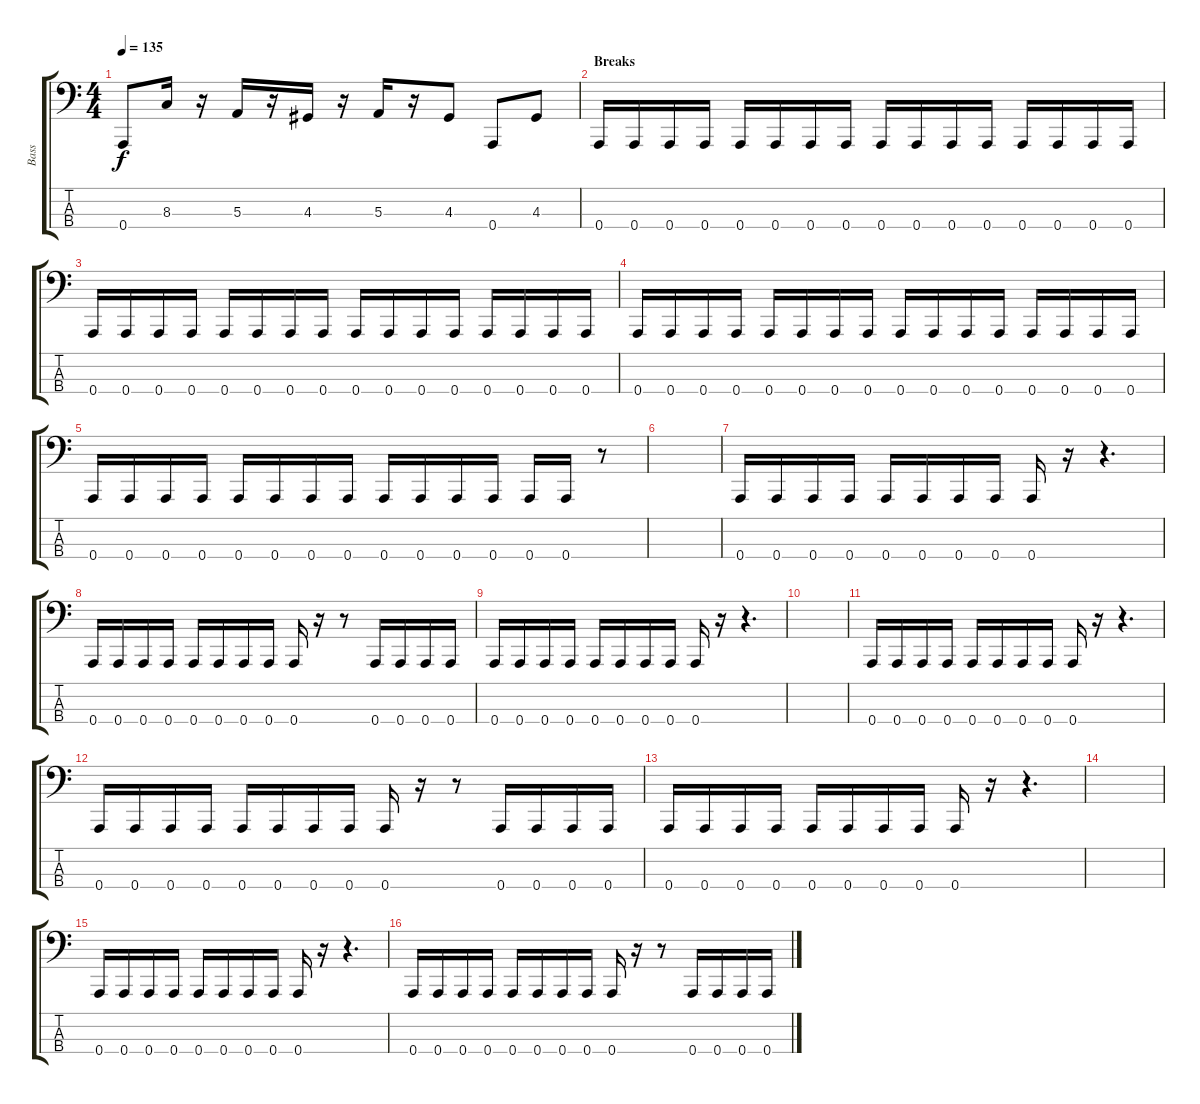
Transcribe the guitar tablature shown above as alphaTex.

\track ("Bass" "Bass") {instrument electricbasspick}
\staff {score tabs}
\tuning (D2 A1 E1 A0) {hide}
\ts (4 4)
\tempo 135
\clef f4
\ks c
0.4.8{dy f} 8.3.16 r.16 5.3.16 r.16 4.3.16 r.16 5.3.16 r.16 4.3.8 0.4.8 4.3.8 |
\section ("" "Breaks")
0.4.16 0.4.16 0.4.16 0.4.16 0.4.16 0.4.16 0.4.16 0.4.16 0.4.16 0.4.16 0.4.16 0.4.16 0.4.16 0.4.16 0.4.16 0.4.16 |
0.4.16 0.4.16 0.4.16 0.4.16 0.4.16 0.4.16 0.4.16 0.4.16 0.4.16 0.4.16 0.4.16 0.4.16 0.4.16 0.4.16 0.4.16 0.4.16 |
0.4.16 0.4.16 0.4.16 0.4.16 0.4.16 0.4.16 0.4.16 0.4.16 0.4.16 0.4.16 0.4.16 0.4.16 0.4.16 0.4.16 0.4.16 0.4.16 |
0.4.16 0.4.16 0.4.16 0.4.16 0.4.16 0.4.16 0.4.16 0.4.16 0.4.16 0.4.16 0.4.16 0.4.16 0.4.16 0.4.16 r.8 |
|
0.4.16 0.4.16 0.4.16 0.4.16 0.4.16 0.4.16 0.4.16 0.4.16 0.4.16 r.16 r.4{d} |
0.4.16 0.4.16 0.4.16 0.4.16 0.4.16 0.4.16 0.4.16 0.4.16 0.4.16 r.16 r.8 0.4.16 0.4.16 0.4.16 0.4.16 |
0.4.16 0.4.16 0.4.16 0.4.16 0.4.16 0.4.16 0.4.16 0.4.16 0.4.16 r.16 r.4{d} |
|
0.4.16 0.4.16 0.4.16 0.4.16 0.4.16 0.4.16 0.4.16 0.4.16 0.4.16 r.16 r.4{d} |
0.4.16 0.4.16 0.4.16 0.4.16 0.4.16 0.4.16 0.4.16 0.4.16 0.4.16 r.16 r.8 0.4.16 0.4.16 0.4.16 0.4.16 |
0.4.16 0.4.16 0.4.16 0.4.16 0.4.16 0.4.16 0.4.16 0.4.16 0.4.16 r.16 r.4{d} |
|
0.4.16 0.4.16 0.4.16 0.4.16 0.4.16 0.4.16 0.4.16 0.4.16 0.4.16 r.16 r.4{d} |
0.4.16 0.4.16 0.4.16 0.4.16 0.4.16 0.4.16 0.4.16 0.4.16 0.4.16 r.16 r.8 0.4.16 0.4.16 0.4.16 0.4.16
